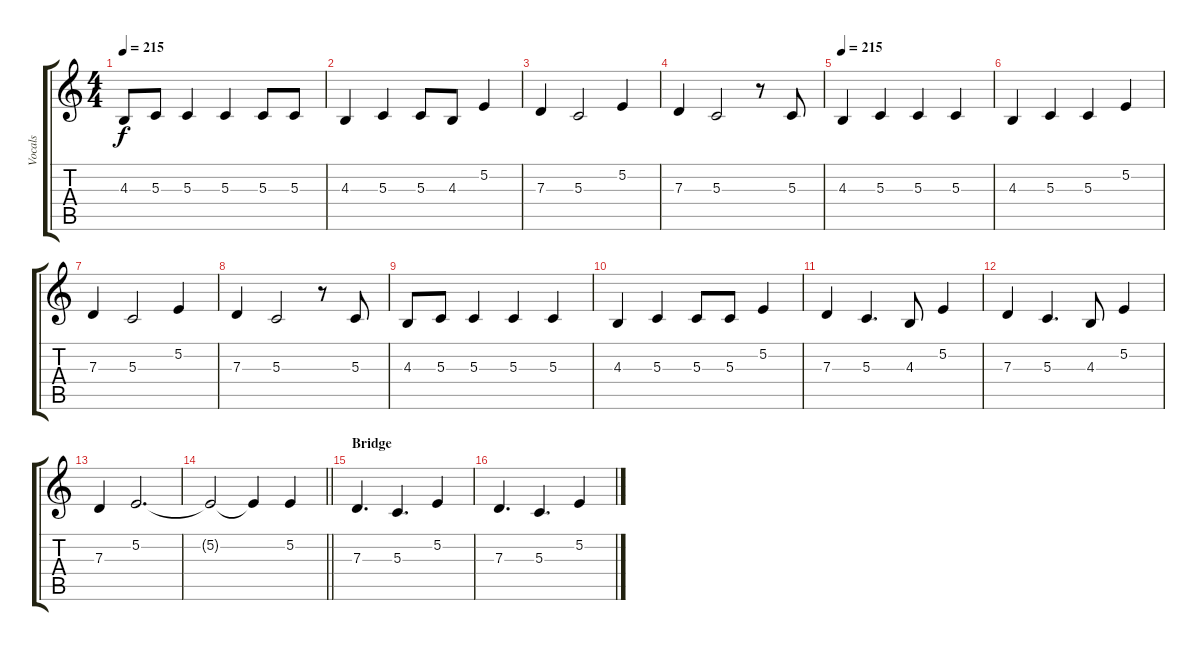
\track ("Vocals" "Vocals") {instrument altosax}
\staff {score tabs}
\tuning (E4 B3 G3 D3 A2 E2) {hide}
\ts (4 4)
\tempo 215
\clef g2
\ks c
4.3.8{dy f} 5.3.8 5.3.4 5.3.4 5.3.8 5.3.8 |
4.3.4 5.3.4 5.3.8 4.3.8 5.2.4 |
7.3.4 5.3.2 5.2.4 |
7.3.4 5.3.2 r.8 5.3.8 |
\tempo 215
4.3.4 5.3.4 5.3.4 5.3.4 |
4.3.4 5.3.4 5.3.4 5.2.4 |
7.3.4 5.3.2 5.2.4 |
7.3.4 5.3.2 r.8 5.3.8 |
4.3.8 5.3.8 5.3.4 5.3.4 5.3.4 |
4.3.4 5.3.4 5.3.8 5.3.8 5.2.4 |
7.3.4 5.3.4{d} 4.3.8 5.2.4 |
7.3.4 5.3.4{d} 4.3.8 5.2.4 |
7.3.4 5.2.2{d} |
\barLineRight lightlight
5.2{t}.2 5.2{t}.4 5.2.4 |
\section ("" "Bridge")
7.3.4{d} 5.3.4{d} 5.2.4 |
7.3.4{d} 5.3.4{d} 5.2.4
